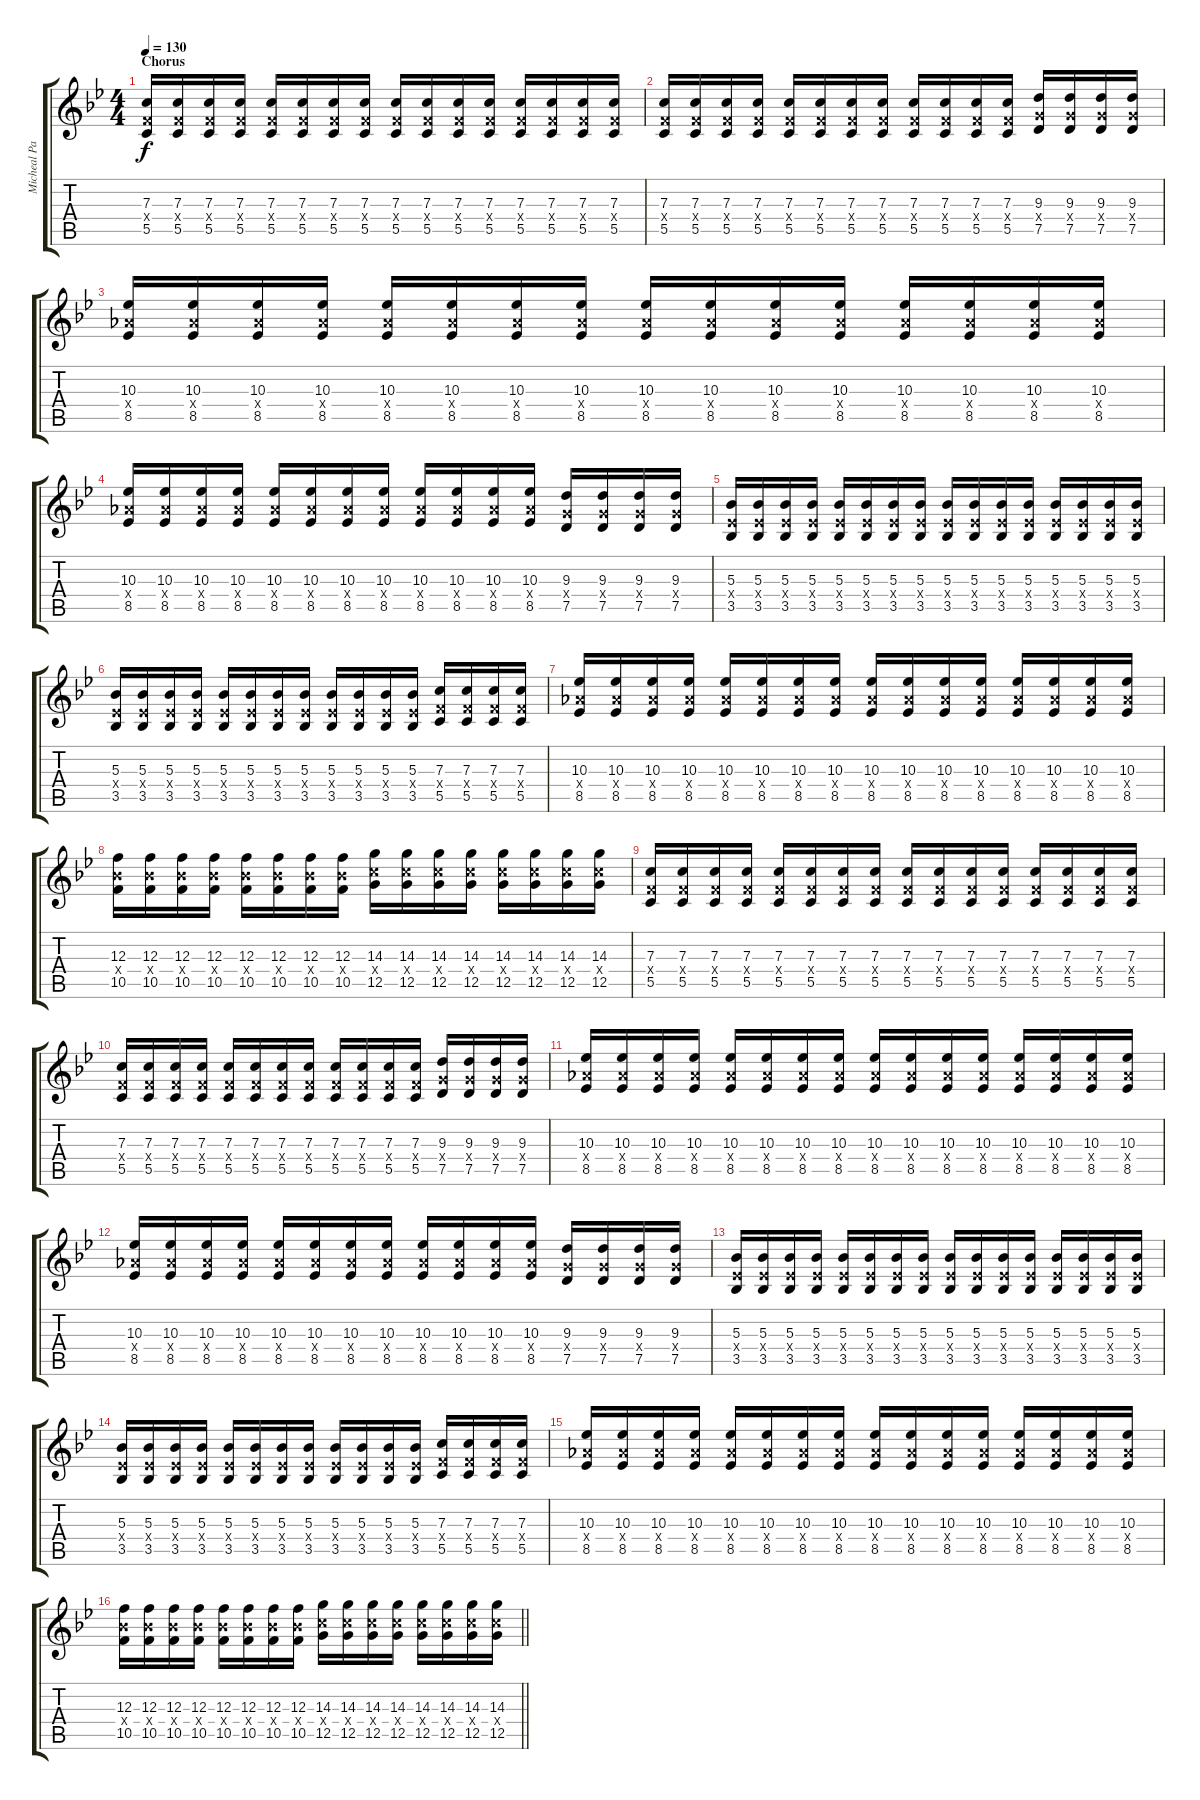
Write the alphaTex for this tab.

\track ("Micheal Paget" "Micheal Pa") {instrument distortionguitar}
\staff {score tabs}
\tuning (D4 A3 F3 C3 G2 C2) {hide}
\ts (4 4)
\section ("" "Chorus")
\tempo 130
\clef g2
\ks bb
(7.3 5.4{x} 5.5).16{dy f} (7.3 5.4{x} 5.5).16 (7.3 5.4{x} 5.5).16 (7.3 5.4{x} 5.5).16 (7.3 5.4{x} 5.5).16 (7.3 5.4{x} 5.5).16 (7.3 5.4{x} 5.5).16 (7.3 5.4{x} 5.5).16 (7.3 5.4{x} 5.5).16 (7.3 5.4{x} 5.5).16 (7.3 5.4{x} 5.5).16 (7.3 5.4{x} 5.5).16 (7.3 5.4{x} 5.5).16 (7.3 5.4{x} 5.5).16 (7.3 5.4{x} 5.5).16 (7.3 5.4{x} 5.5).16 |
(7.3 5.4{x} 5.5).16 (7.3 5.4{x} 5.5).16 (7.3 5.4{x} 5.5).16 (7.3 5.4{x} 5.5).16 (7.3 5.4{x} 5.5).16 (7.3 5.4{x} 5.5).16 (7.3 5.4{x} 5.5).16 (7.3 5.4{x} 5.5).16 (7.3 5.4{x} 5.5).16 (7.3 5.4{x} 5.5).16 (7.3 5.4{x} 5.5).16 (7.3 5.4{x} 5.5).16 (9.3 7.4{x} 7.5).16 (9.3 7.4{x} 7.5).16 (9.3 7.4{x} 7.5).16 (9.3 7.4{x} 7.5).16 |
(10.3 8.4{x} 8.5).16 (10.3 8.4{x} 8.5).16 (10.3 8.4{x} 8.5).16 (10.3 8.4{x} 8.5).16 (10.3 8.4{x} 8.5).16 (10.3 8.4{x} 8.5).16 (10.3 8.4{x} 8.5).16 (10.3 8.4{x} 8.5).16 (10.3 8.4{x} 8.5).16 (10.3 8.4{x} 8.5).16 (10.3 8.4{x} 8.5).16 (10.3 8.4{x} 8.5).16 (10.3 8.4{x} 8.5).16 (10.3 8.4{x} 8.5).16 (10.3 8.4{x} 8.5).16 (10.3 8.4{x} 8.5).16 |
(10.3 8.4{x} 8.5).16 (10.3 8.4{x} 8.5).16 (10.3 8.4{x} 8.5).16 (10.3 8.4{x} 8.5).16 (10.3 8.4{x} 8.5).16 (10.3 8.4{x} 8.5).16 (10.3 8.4{x} 8.5).16 (10.3 8.4{x} 8.5).16 (10.3 8.4{x} 8.5).16 (10.3 8.4{x} 8.5).16 (10.3 8.4{x} 8.5).16 (10.3 8.4{x} 8.5).16 (9.3 7.4{x} 7.5).16 (9.3 7.4{x} 7.5).16 (9.3 7.4{x} 7.5).16 (9.3 7.4{x} 7.5).16 |
(5.3 3.4{x} 3.5).16 (5.3 3.4{x} 3.5).16 (5.3 3.4{x} 3.5).16 (5.3 3.4{x} 3.5).16 (5.3 3.4{x} 3.5).16 (5.3 3.4{x} 3.5).16 (5.3 3.4{x} 3.5).16 (5.3 3.4{x} 3.5).16 (5.3 3.4{x} 3.5).16 (5.3 3.4{x} 3.5).16 (5.3 3.4{x} 3.5).16 (5.3 3.4{x} 3.5).16 (5.3 3.4{x} 3.5).16 (5.3 3.4{x} 3.5).16 (5.3 3.4{x} 3.5).16 (5.3 3.4{x} 3.5).16 |
(5.3 3.4{x} 3.5).16 (5.3 3.4{x} 3.5).16 (5.3 3.4{x} 3.5).16 (5.3 3.4{x} 3.5).16 (5.3 3.4{x} 3.5).16 (5.3 3.4{x} 3.5).16 (5.3 3.4{x} 3.5).16 (5.3 3.4{x} 3.5).16 (5.3 3.4{x} 3.5).16 (5.3 3.4{x} 3.5).16 (5.3 3.4{x} 3.5).16 (5.3 3.4{x} 3.5).16 (7.3 5.4{x} 5.5).16 (7.3 5.4{x} 5.5).16 (7.3 5.4{x} 5.5).16 (7.3 5.4{x} 5.5).16 |
(10.3 8.4{x} 8.5).16 (10.3 8.4{x} 8.5).16 (10.3 8.4{x} 8.5).16 (10.3 8.4{x} 8.5).16 (10.3 8.4{x} 8.5).16 (10.3 8.4{x} 8.5).16 (10.3 8.4{x} 8.5).16 (10.3 8.4{x} 8.5).16 (10.3 8.4{x} 8.5).16 (10.3 8.4{x} 8.5).16 (10.3 8.4{x} 8.5).16 (10.3 8.4{x} 8.5).16 (10.3 8.4{x} 8.5).16 (10.3 8.4{x} 8.5).16 (10.3 8.4{x} 8.5).16 (10.3 8.4{x} 8.5).16 |
(12.3 10.4{x} 10.5).16 (12.3 10.4{x} 10.5).16 (12.3 10.4{x} 10.5).16 (12.3 10.4{x} 10.5).16 (12.3 10.4{x} 10.5).16 (12.3 10.4{x} 10.5).16 (12.3 10.4{x} 10.5).16 (12.3 10.4{x} 10.5).16 (14.3 12.4{x} 12.5).16 (14.3 12.4{x} 12.5).16 (14.3 12.4{x} 12.5).16 (14.3 12.4{x} 12.5).16 (14.3 12.4{x} 12.5).16 (14.3 12.4{x} 12.5).16 (14.3 12.4{x} 12.5).16 (14.3 12.4{x} 12.5).16 |
(7.3 5.4{x} 5.5).16 (7.3 5.4{x} 5.5).16 (7.3 5.4{x} 5.5).16 (7.3 5.4{x} 5.5).16 (7.3 5.4{x} 5.5).16 (7.3 5.4{x} 5.5).16 (7.3 5.4{x} 5.5).16 (7.3 5.4{x} 5.5).16 (7.3 5.4{x} 5.5).16 (7.3 5.4{x} 5.5).16 (7.3 5.4{x} 5.5).16 (7.3 5.4{x} 5.5).16 (7.3 5.4{x} 5.5).16 (7.3 5.4{x} 5.5).16 (7.3 5.4{x} 5.5).16 (7.3 5.4{x} 5.5).16 |
(7.3 5.4{x} 5.5).16 (7.3 5.4{x} 5.5).16 (7.3 5.4{x} 5.5).16 (7.3 5.4{x} 5.5).16 (7.3 5.4{x} 5.5).16 (7.3 5.4{x} 5.5).16 (7.3 5.4{x} 5.5).16 (7.3 5.4{x} 5.5).16 (7.3 5.4{x} 5.5).16 (7.3 5.4{x} 5.5).16 (7.3 5.4{x} 5.5).16 (7.3 5.4{x} 5.5).16 (9.3 7.4{x} 7.5).16 (9.3 7.4{x} 7.5).16 (9.3 7.4{x} 7.5).16 (9.3 7.4{x} 7.5).16 |
(10.3 8.4{x} 8.5).16 (10.3 8.4{x} 8.5).16 (10.3 8.4{x} 8.5).16 (10.3 8.4{x} 8.5).16 (10.3 8.4{x} 8.5).16 (10.3 8.4{x} 8.5).16 (10.3 8.4{x} 8.5).16 (10.3 8.4{x} 8.5).16 (10.3 8.4{x} 8.5).16 (10.3 8.4{x} 8.5).16 (10.3 8.4{x} 8.5).16 (10.3 8.4{x} 8.5).16 (10.3 8.4{x} 8.5).16 (10.3 8.4{x} 8.5).16 (10.3 8.4{x} 8.5).16 (10.3 8.4{x} 8.5).16 |
(10.3 8.4{x} 8.5).16 (10.3 8.4{x} 8.5).16 (10.3 8.4{x} 8.5).16 (10.3 8.4{x} 8.5).16 (10.3 8.4{x} 8.5).16 (10.3 8.4{x} 8.5).16 (10.3 8.4{x} 8.5).16 (10.3 8.4{x} 8.5).16 (10.3 8.4{x} 8.5).16 (10.3 8.4{x} 8.5).16 (10.3 8.4{x} 8.5).16 (10.3 8.4{x} 8.5).16 (9.3 7.4{x} 7.5).16 (9.3 7.4{x} 7.5).16 (9.3 7.4{x} 7.5).16 (9.3 7.4{x} 7.5).16 |
(5.3 3.4{x} 3.5).16 (5.3 3.4{x} 3.5).16 (5.3 3.4{x} 3.5).16 (5.3 3.4{x} 3.5).16 (5.3 3.4{x} 3.5).16 (5.3 3.4{x} 3.5).16 (5.3 3.4{x} 3.5).16 (5.3 3.4{x} 3.5).16 (5.3 3.4{x} 3.5).16 (5.3 3.4{x} 3.5).16 (5.3 3.4{x} 3.5).16 (5.3 3.4{x} 3.5).16 (5.3 3.4{x} 3.5).16 (5.3 3.4{x} 3.5).16 (5.3 3.4{x} 3.5).16 (5.3 3.4{x} 3.5).16 |
(5.3 3.4{x} 3.5).16 (5.3 3.4{x} 3.5).16 (5.3 3.4{x} 3.5).16 (5.3 3.4{x} 3.5).16 (5.3 3.4{x} 3.5).16 (5.3 3.4{x} 3.5).16 (5.3 3.4{x} 3.5).16 (5.3 3.4{x} 3.5).16 (5.3 3.4{x} 3.5).16 (5.3 3.4{x} 3.5).16 (5.3 3.4{x} 3.5).16 (5.3 3.4{x} 3.5).16 (7.3 5.4{x} 5.5).16 (7.3 5.4{x} 5.5).16 (7.3 5.4{x} 5.5).16 (7.3 5.4{x} 5.5).16 |
(10.3 8.4{x} 8.5).16 (10.3 8.4{x} 8.5).16 (10.3 8.4{x} 8.5).16 (10.3 8.4{x} 8.5).16 (10.3 8.4{x} 8.5).16 (10.3 8.4{x} 8.5).16 (10.3 8.4{x} 8.5).16 (10.3 8.4{x} 8.5).16 (10.3 8.4{x} 8.5).16 (10.3 8.4{x} 8.5).16 (10.3 8.4{x} 8.5).16 (10.3 8.4{x} 8.5).16 (10.3 8.4{x} 8.5).16 (10.3 8.4{x} 8.5).16 (10.3 8.4{x} 8.5).16 (10.3 8.4{x} 8.5).16 |
\barLineRight lightlight
(12.3 10.4{x} 10.5).16 (12.3 10.4{x} 10.5).16 (12.3 10.4{x} 10.5).16 (12.3 10.4{x} 10.5).16 (12.3 10.4{x} 10.5).16 (12.3 10.4{x} 10.5).16 (12.3 10.4{x} 10.5).16 (12.3 10.4{x} 10.5).16 (14.3 12.4{x} 12.5).16 (14.3 12.4{x} 12.5).16 (14.3 12.4{x} 12.5).16 (14.3 12.4{x} 12.5).16 (14.3 12.4{x} 12.5).16 (14.3 12.4{x} 12.5).16 (14.3 12.4{x} 12.5).16 (14.3 12.4{x} 12.5).16
